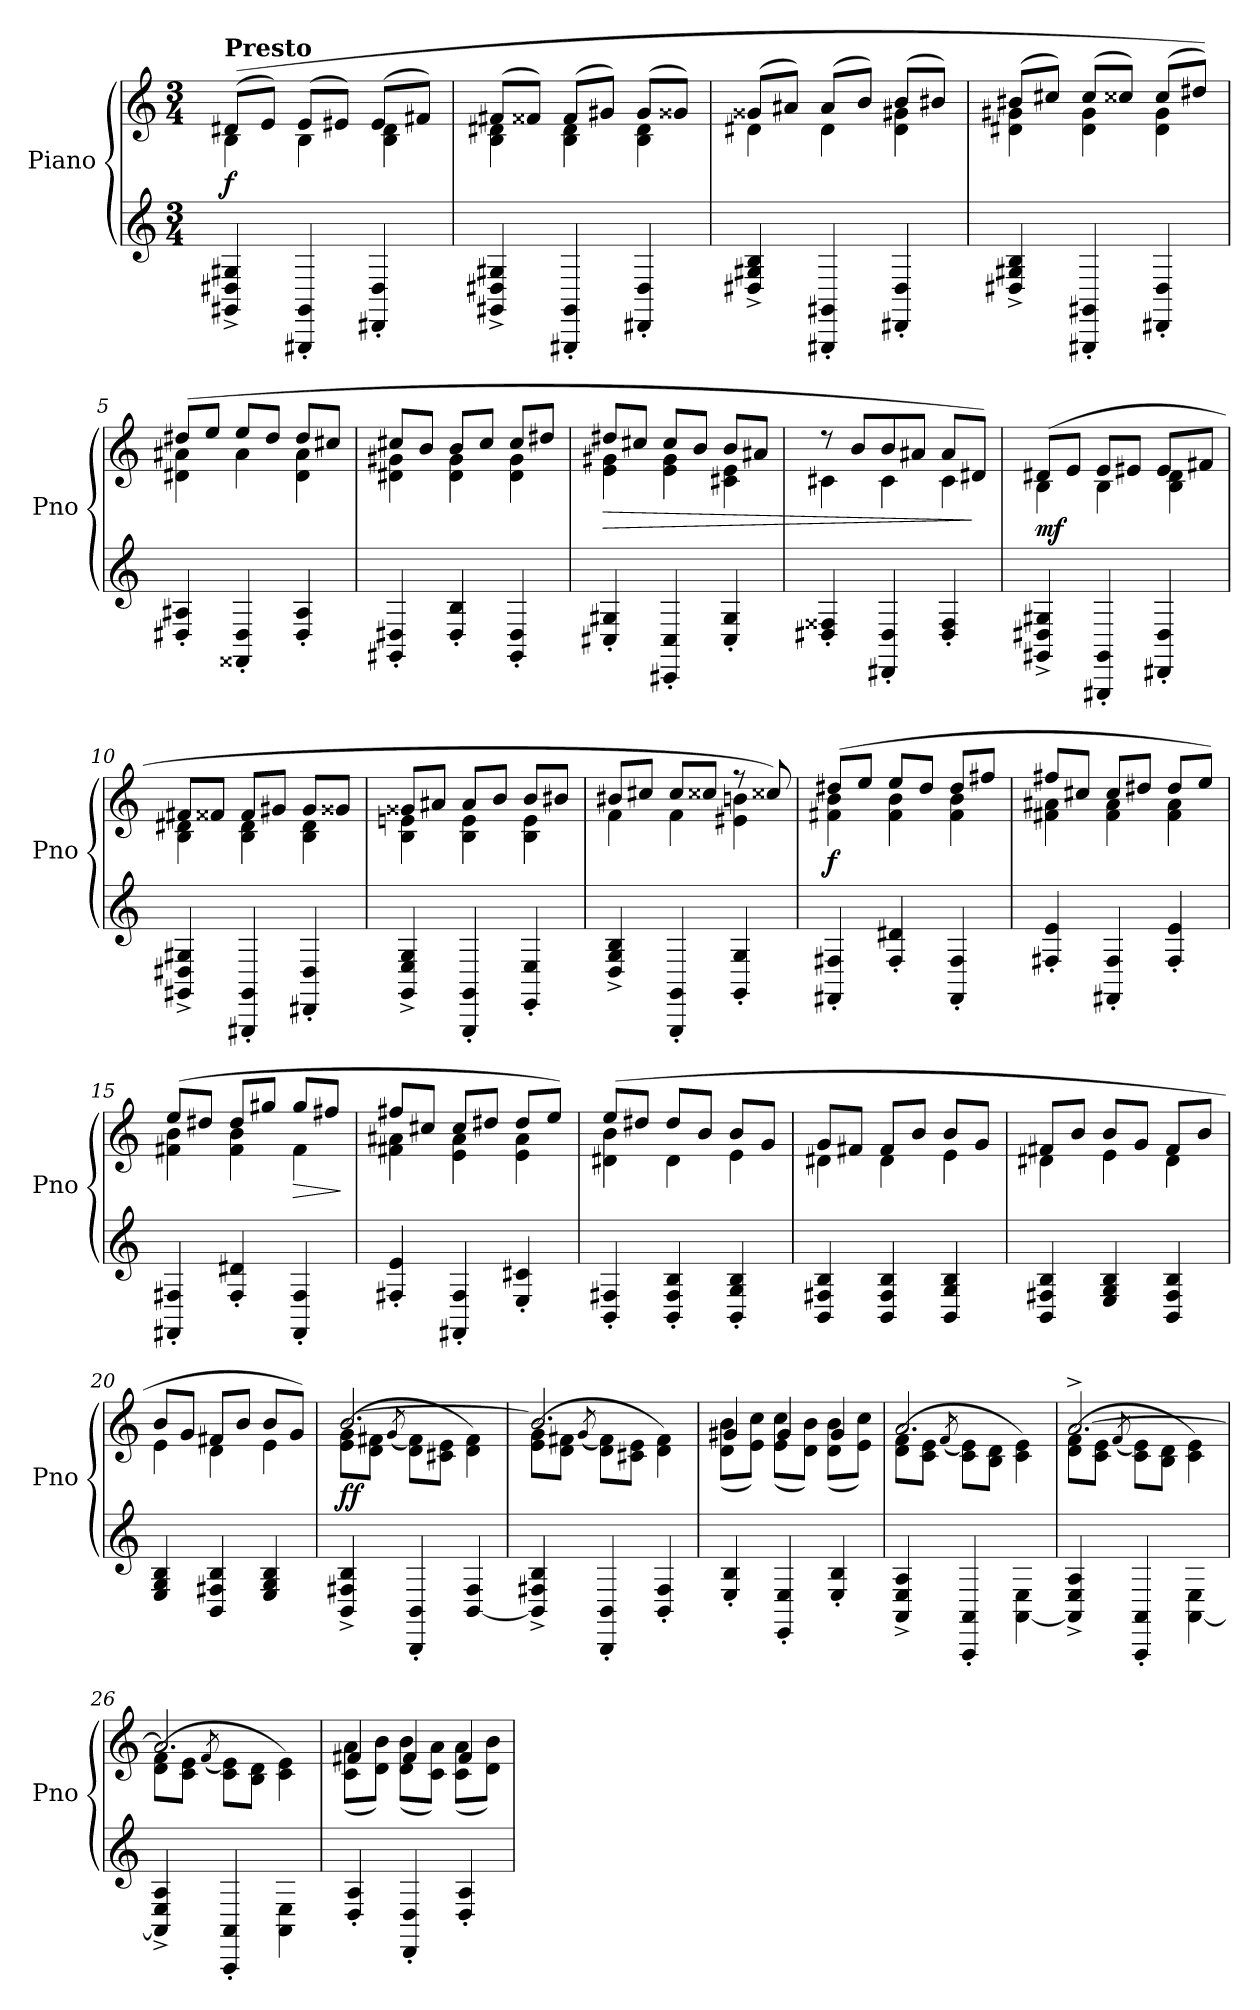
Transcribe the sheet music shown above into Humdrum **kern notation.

**kern	**kern	**dynam
*part1	*part1	*part1
*staff2	*staff1	*staff1/2
*I"Piano	*	*
*I'Pno	*	*
*clefG2	*clefG2	*
*k[]	*k[]	*
*M3/4	*M3/4	*
=1	=1	=1
*	*^	*
!	!LO:TX:a:B:t=Presto	!	!
!	!	!	!LO:DY:b
4GG#X/^ 4D#X/^ 4G#X/^	((8d#X/L	4B\	f
.	8e/J)	.	.
4GGG#X/' 4GG#/'	(8e/L	4B\	.
.	8e#X/J)	.	.
4DD#X/' 4D#/'	(8e#/L	4B\ 4d#\	.
.	8f#X/J)	.	.
=2	=2	=2	=2
4GG#X/^ 4D#X/^ 4G#X/^	(8f#X/L	4B\ 4d#X\	.
.	8f##X/J)	.	.
4GGG#X/' 4GG#/'	(8f##/L	4B\ 4d#\	.
.	8g#X/J)	.	.
!	!	!	!LO:DY:b
4DD#X/' 4D#/'	(8g#/L	4B\ 4d#\	other-dynamics
.	8g##X/J)	.	.
=3	=3	=3	=3
4D#X/^ 4G#X/^ 4B/^	(8g##X/L	4d#X\	.
.	8a#X/J)	.	.
4GGG#X/' 4GG#X/'	(8a#/L	4d#\	.
.	8b/J)	.	.
4DD#X/' 4D#/'	(8b/L	4d#\ 4g#X\	.
.	8b#X/J)	.	.
=4	=4	=4	=4
4D#X/^ 4G#X/^ 4B/^	(8b#X/L	4d#X\ 4g#X\	.
.	8cc#X/J)	.	.
4GGG#X/' 4GG#X/'	(8cc#/L	4d#\ 4g#\	.
.	8cc##X/J)	.	.
4DD#X/' 4D#/'	(8cc##/L	4d#\ 4g#\	.
.	8dd#X/J))	.	.
!!LO:LB:g=z	!!
=5	=5	=5	=5
4D#X/' 4A#X/'	(8dd#X/L	4d#X\ 4a#X\	.
.	8ee/J	.	.
4FF##X/' 4D#/'	8ee/L	4a#\	.
.	8dd#/J	.	.
4D#/' 4A#/'	8dd#/L	4d#\ 4a#\	.
.	8cc#X/J	.	.
=6	=6	=6	=6
4GG#X/' 4D#X/'	8cc#X/L	4d#X\ 4g#X\	.
.	8b/J	.	.
4D#/' 4B/'	8b/L	4d#\ 4g#\	.
.	8cc#/J	.	.
4GG#/' 4D#/'	8cc#/L	4d#\ 4g#\	.
.	8dd#X/J	.	.
=7	=7	=7	=7
!	!	!	!LO:HP:b
4C#X/' 4G#X/'	8dd#X/L	4e\ 4g#X\	>
.	8cc#X/J	.	.
4CC#X/' 4C#/'	8cc#/L	4e\ 4g#\	.
.	8b/J	.	.
4C#/' 4G#/'	8b/L	4c#X\ 4e\	.
.	8a#X/J	.	.
=8	=8	=8	=8
4D#X/' 4F##X/'	8r	4c#X\	.
.	8b/L	.	.
4DD#X/' 4D#/'	8b/	4c#\	.
.	8a#X/J	.	.
4D#/' 4F##/'	8a#/L	4c#\	.
.	8d#X/J)	.	]
=9	=9	=9	=9
!	!	!	!LO:DY:b
4GG#X/^ 4D#X/^ 4G#X/^	(8d#X/L	4B\	mf
.	8e/J	.	.
4GGG#X/' 4GG#/'	8e/L	4B\	.
.	8e#X/J	.	.
4DD#X/' 4D#/'	8e#/L	4B\ 4d#\	.
.	8f#X/J	.	.
!!LO:LB:g=z	!!
=10	=10	=10	=10
4GG#X/^ 4D#X/^ 4G#X/^	8f#X/L	4B\ 4d#X\	.
.	8f##X/J	.	.
4GGG#X/' 4GG#/'	8f##/L	4B\ 4d#\	.
.	8g#X/J	.	.
4DD#X/' 4D#/'	8g#/L	4B\ 4d#\	.
.	8g##X/J	.	.
=11	=11	=11	=11
4GG/^ 4E/^ 4G/^	8g##X/L	4B\ 4en\	.
.	8a#X/J	.	.
4GGG/' 4GG/'	8a#/L	4B\ 4e\	.
.	8b/J	.	.
!	!	!	!LO:DY:b
4EE/' 4E/'	8b/L	4B\ 4e\	other-dynamics
.	8b#X/J	.	.
=12	=12	=12	=12
4D/^ 4G/^ 4B/^	8b#X/L	4f\	.
.	8cc#X/J	.	.
4GGG/' 4GG/'	8cc#/L	4f\	.
.	8cc##X/J	.	.
4GG/' 4G/'	8r	4e#X\ 4bn\	.
.	8cc##X/)	.	.
=13	=13	=13	=13
!	!	!	!LO:DY:b
4FF#X/' 4F#X/'	(8dd#X/L	4f#X\ 4b\	f
.	8ee/J	.	.
4F#/' 4d#X/'	8ee/L	4f#\ 4b\	.
.	8dd#/J	.	.
4FF#/' 4F#/'	8dd#/L	4f#\ 4b\	.
.	8ff#X/J	.	.
=14	=14	=14	=14
4F#X/' 4e/'	8ff#X/L	4f#X\ 4a#X\	.
.	8cc#X/J	.	.
4FF#X/' 4F#/'	8cc#/L	4f#\ 4a#\	.
.	8dd#X/J	.	.
4F#/' 4e/'	8dd#/L	4f#\ 4a#\	.
.	8ee/J)	.	.
!!LO:LB:g=z	!!
=15	=15	=15	=15
4FF#X/' 4F#X/'	(8ee/L	4f#X\ 4b\	.
.	8dd#X/J	.	.
4F#/' 4d#X/'	8dd#/L	4f#\ 4b\	.
.	8gg#X/J	.	.
!	!	!	!LO:HP:b
4FF#/' 4F#/'	8gg#/L	4f#\	>
.	8ff#X/J	.	.
*	*v	*v	*
.	.	]
=16	=16	=16
*	*^	*
4F#X/' 4e/'	8ff#X/L	4f#X\ 4a#X\	.
.	8cc#X/J	.	.
4FF#X/' 4F#/'	8cc#/L	4e\ 4a#\	.
.	8dd#X/J	.	.
4E/' 4c#X/'	8dd#/L	4e\ 4a#\	.
.	8ee/J)	.	.
=17	=17	=17	=17
4BB/' 4F#X/'	(8ee/L	4d#X\ 4b\	.
.	8dd#X/J	.	.
4BB/' 4F#/' 4B/'	8dd#/L	4d#\	.
.	8b/J	.	.
4BB/' 4G/' 4B/'	8b/L	4e\	.
.	8g/J	.	.
=18	=18	=18	=18
4BB/ 4F#X/ 4B/	8g/L	4d#X\	.
.	8f#X/J	.	.
4BB/ 4F#/ 4B/	8f#/L	4d#\	.
.	8b/J	.	.
4BB/ 4G/ 4B/	8b/L	4e\	.
.	8g/J	.	.
=19	=19	=19	=19
4BB/ 4F#X/ 4B/	8f#X/L	4d#X\	.
.	8b/J	.	.
4E/ 4G/ 4B/	8b/L	4e\	.
.	8g/J	.	.
4BB/ 4F#/ 4B/	8f#/L	4d#\	.
.	8b/J	.	.
=20	=20	=20	=20
4E/ 4G/ 4B/	8b/L	4e\	.
.	8g/J	.	.
4BB/ 4F#X/ 4B/	8f#X/L	4d\	.
.	8b/J	.	.
4E/ 4G/ 4B/	8b/L	4e\	.
.	8g/J)	.	.
!!LO:LB:g=z	!!
=21	=21	=21	=21
!	!	!	!LO:DY:b
4BB/^ 4F#X/^ 4B/^	[2.b/	(8e\ 8g\L	ff
.	.	8d\ 8f#X\J	.
.	.	(8qg/	.
4BBB/' 4BB/'	.	8d\ 8f#\L)	.
.	.	8c#X\ 8e\J	.
[4BB/ 4F#/	.	4d\ 4f#\)	.
=22	=22	=22	=22
4BB/]^ 4F#X/^ 4B/^	2.b/]	(8e\ 8g\L	.
.	.	8d\ 8f#X\J	.
.	.	(8qg/	.
4BBB/' 4BB/'	.	8d\ 8f#\L)	.
.	.	8c#X\ 8e\J	.
4BB/' 4F#/'	.	4d\ 4f#\)	.
=23	=23	=23	=23
4E/' 4B/'	4g#X/	(>8d\ 8b\L	.
.	.	8e\ 8cc\J)	.
4EE/' 4E/'	4g#/	(>8e\ 8cc\L	.
.	.	8d\ 8b\J)	.
4E/' 4B/'	4g#/	(>8d\ 8b\L	.
.	.	8e\ 8cc\J)	.
=24	=24	=24	=24
4AA/^ 4E/^ 4A/^	2.a/	(8d\ 8f\L	.
.	.	8c\ 8e\J	.
.	.	(8qf/	.
4AAA/' 4AA/'	.	8c\ 8e\L)	.
.	.	8B\ 8d\J	.
[4AA\ 4E\	.	4c\ 4e\)	.
=25	=25	=25	=25
4AA/]^ 4E/^ 4A/^	[2.a^/	(8d\ 8f\L	.
.	.	8c\ 8e\J	.
.	.	(8qf/	.
4AAA/' 4AA/'	.	8c\ 8e\L)	.
.	.	8B\ 8d\J	.
[4AA\ 4E\	.	4c\ 4e\)	.
=26	=26	=26	=26
4AA/]^ 4E/^ 4A/^	2.a/]	(8d\ 8f\L	.
.	.	8c\ 8e\J	.
.	.	(8qf/	.
4AAA/' 4AA/'	.	8c\ 8e\L)	.
.	.	8B\ 8d\J	.
4AA\ 4E\	.	4c\ 4e\)	.
!!LO:PB:g=z	!!
=27	=27	=27	=27
4D/' 4A/'	4f#X/	(>8c\ 8a\L	.
.	.	8d\ 8b\J)	.
4DD/' 4D/'	4f#/	(>8d\ 8b\L	.
.	.	8c\ 8a\J)	.
4D/' 4A/'	4f#/	(>8c\ 8a\L	.
.	.	8d\ 8b\J)	.
*	*v	*v	*
=	=	=
*-	*-	*-
